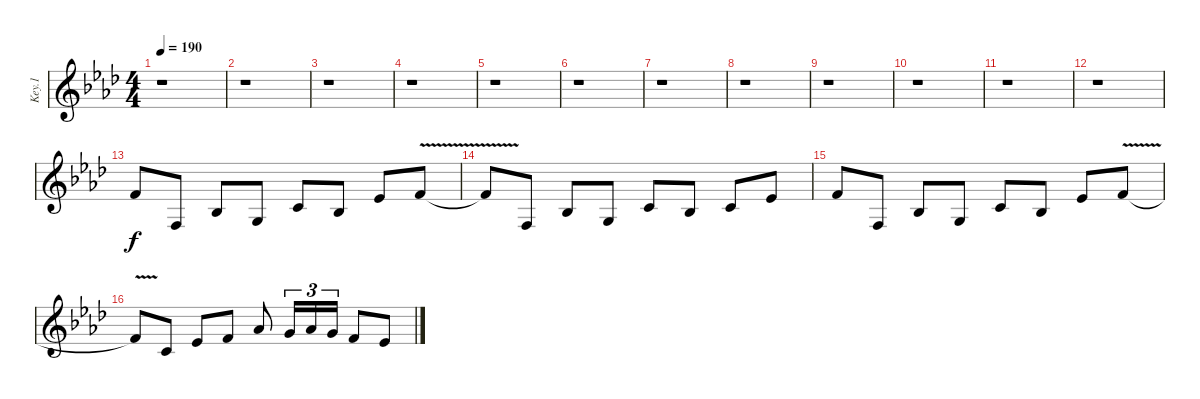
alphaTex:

\track ("Key.1" "Key.1") {instrument lead1square}
\staff {score}
\tuning (E4 B3 G3 D3 A2 E2) {hide}
\ts (4 4)
\tempo 190
\clef g2
\ks ab
r.1{dy f} |
r.1 |
r.1 |
r.1 |
r.1 |
r.1 |
r.1 |
r.1 |
r.1 |
r.1 |
r.1 |
r.1 |
1.1.8{instrument lead2sawtooth} 3.4.8 3.3.8 0.3.8 1.2.8 3.3.8 4.2.8 1.1{v}.8 |
1.1{t}.8 3.4.8 3.3.8 0.3.8 1.2.8 3.3.8 1.2.8 4.2.8 |
1.1.8 3.4.8 3.3.8 0.3.8 1.2.8 3.3.8 4.2.8 1.1{v}.8 |
1.1{t}.8 1.2.8 4.2.8 1.1.8 4.1.8 3.1.16{tu (3 2)} 4.1.16{tu (3 2)} 3.1.16{tu (3 2)} 1.1.8 4.2.8
